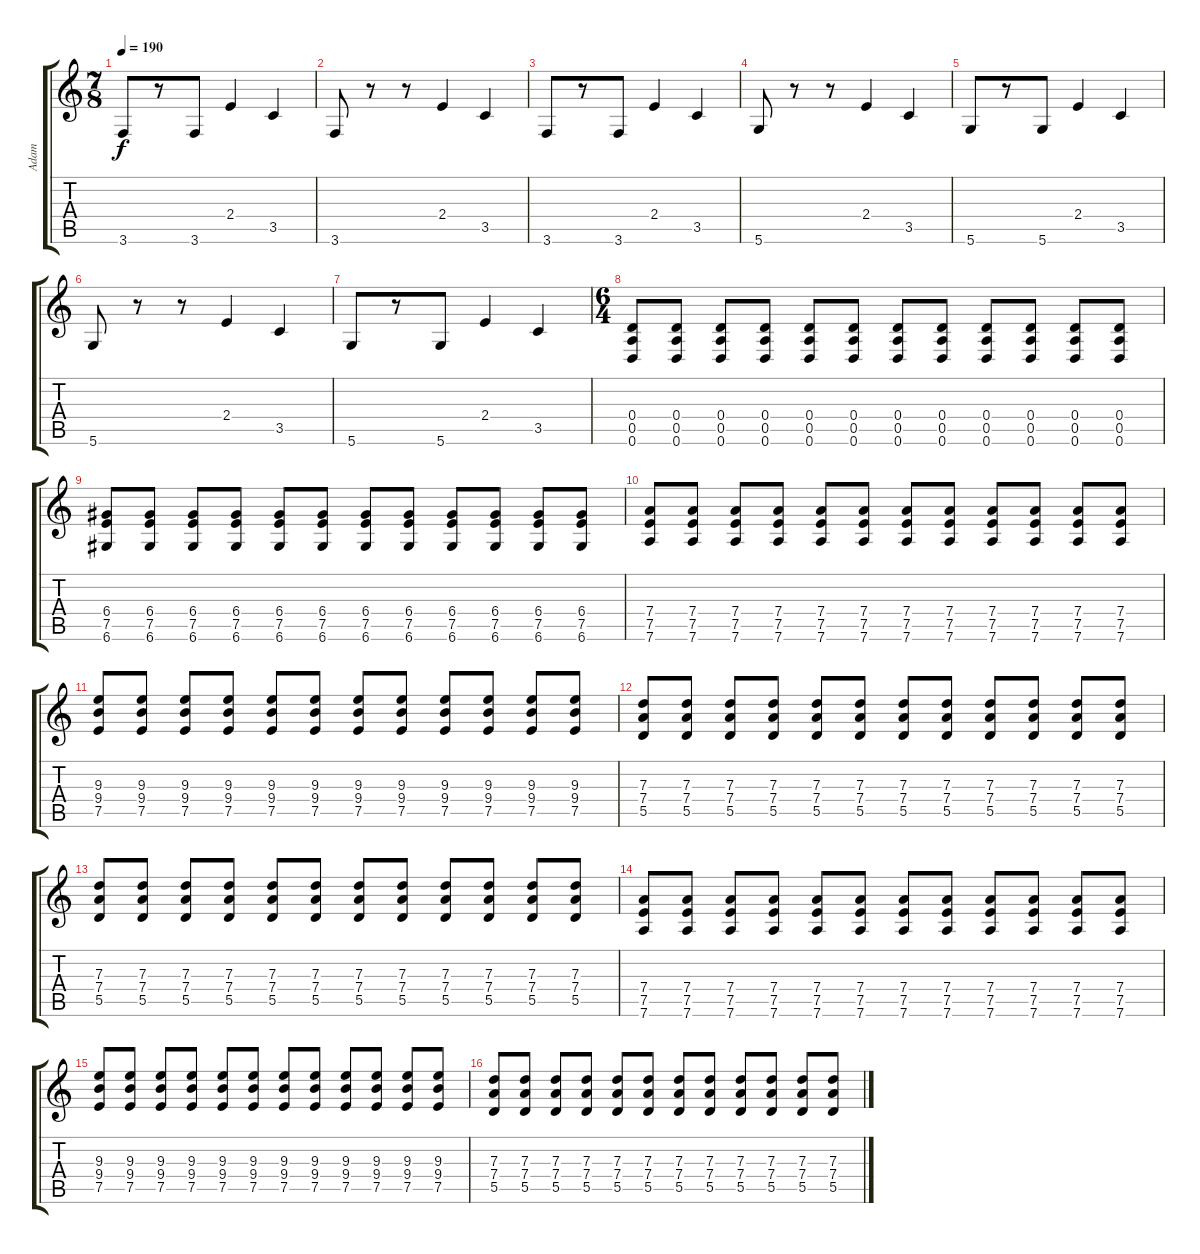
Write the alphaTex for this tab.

\track ("Adam" "Adam") {instrument distortionguitar}
\staff {score tabs}
\tuning (E4 B3 G3 D3 A2 D2) {hide}
\ts (7 8)
\tempo 190
\clef g2
\ks c
3.6.8{dy f} r.8 3.6.8 2.4.4 3.5.4 |
3.6.8 r.8 r.8 2.4.4 3.5.4 |
3.6.8 r.8 3.6.8 2.4.4 3.5.4 |
5.6.8 r.8 r.8 2.4.4 3.5.4 |
5.6.8 r.8 5.6.8 2.4.4 3.5.4 |
5.6.8 r.8 r.8 2.4.4 3.5.4 |
5.6.8 r.8 5.6.8 2.4.4 3.5.4 |
\ts (6 4)
(0.4 0.5 0.6).8{instrument distortionguitar} (0.4 0.5 0.6).8 (0.4 0.5 0.6).8 (0.4 0.5 0.6).8 (0.4 0.5 0.6).8 (0.4 0.5 0.6).8 (0.4 0.5 0.6).8 (0.4 0.5 0.6).8 (0.4 0.5 0.6).8 (0.4 0.5 0.6).8 (0.4 0.5 0.6).8 (0.4 0.5 0.6).8 |
(6.4 7.5 6.6).8 (6.4 7.5 6.6).8 (6.4 7.5 6.6).8 (6.4 7.5 6.6).8 (6.4 7.5 6.6).8 (6.4 7.5 6.6).8 (6.4 7.5 6.6).8 (6.4 7.5 6.6).8 (6.4 7.5 6.6).8 (6.4 7.5 6.6).8 (6.4 7.5 6.6).8 (6.4 7.5 6.6).8 |
(7.4 7.5 7.6).8 (7.4 7.5 7.6).8 (7.4 7.5 7.6).8 (7.4 7.5 7.6).8 (7.4 7.5 7.6).8 (7.4 7.5 7.6).8 (7.4 7.5 7.6).8 (7.4 7.5 7.6).8 (7.4 7.5 7.6).8 (7.4 7.5 7.6).8 (7.4 7.5 7.6).8 (7.4 7.5 7.6).8 |
(9.3 9.4 7.5).8 (9.3 9.4 7.5).8 (9.3 9.4 7.5).8 (9.3 9.4 7.5).8 (9.3 9.4 7.5).8 (9.3 9.4 7.5).8 (9.3 9.4 7.5).8 (9.3 9.4 7.5).8 (9.3 9.4 7.5).8 (9.3 9.4 7.5).8 (9.3 9.4 7.5).8 (9.3 9.4 7.5).8 |
(7.3 7.4 5.5).8 (7.3 7.4 5.5).8 (7.3 7.4 5.5).8 (7.3 7.4 5.5).8 (7.3 7.4 5.5).8 (7.3 7.4 5.5).8 (7.3 7.4 5.5).8 (7.3 7.4 5.5).8 (7.3 7.4 5.5).8 (7.3 7.4 5.5).8 (7.3 7.4 5.5).8 (7.3 7.4 5.5).8 |
(7.3 7.4 5.5).8 (7.3 7.4 5.5).8 (7.3 7.4 5.5).8 (7.3 7.4 5.5).8 (7.3 7.4 5.5).8 (7.3 7.4 5.5).8 (7.3 7.4 5.5).8 (7.3 7.4 5.5).8 (7.3 7.4 5.5).8 (7.3 7.4 5.5).8 (7.3 7.4 5.5).8 (7.3 7.4 5.5).8 |
(7.4 7.5 7.6).8 (7.4 7.5 7.6).8 (7.4 7.5 7.6).8 (7.4 7.5 7.6).8 (7.4 7.5 7.6).8 (7.4 7.5 7.6).8 (7.4 7.5 7.6).8 (7.4 7.5 7.6).8 (7.4 7.5 7.6).8 (7.4 7.5 7.6).8 (7.4 7.5 7.6).8 (7.4 7.5 7.6).8 |
(9.3 9.4 7.5).8 (9.3 9.4 7.5).8 (9.3 9.4 7.5).8 (9.3 9.4 7.5).8 (9.3 9.4 7.5).8 (9.3 9.4 7.5).8 (9.3 9.4 7.5).8 (9.3 9.4 7.5).8 (9.3 9.4 7.5).8 (9.3 9.4 7.5).8 (9.3 9.4 7.5).8 (9.3 9.4 7.5).8 |
(7.3 7.4 5.5).8 (7.3 7.4 5.5).8 (7.3 7.4 5.5).8 (7.3 7.4 5.5).8 (7.3 7.4 5.5).8 (7.3 7.4 5.5).8 (7.3 7.4 5.5).8 (7.3 7.4 5.5).8 (7.3 7.4 5.5).8 (7.3 7.4 5.5).8 (7.3 7.4 5.5).8 (7.3 7.4 5.5).8
